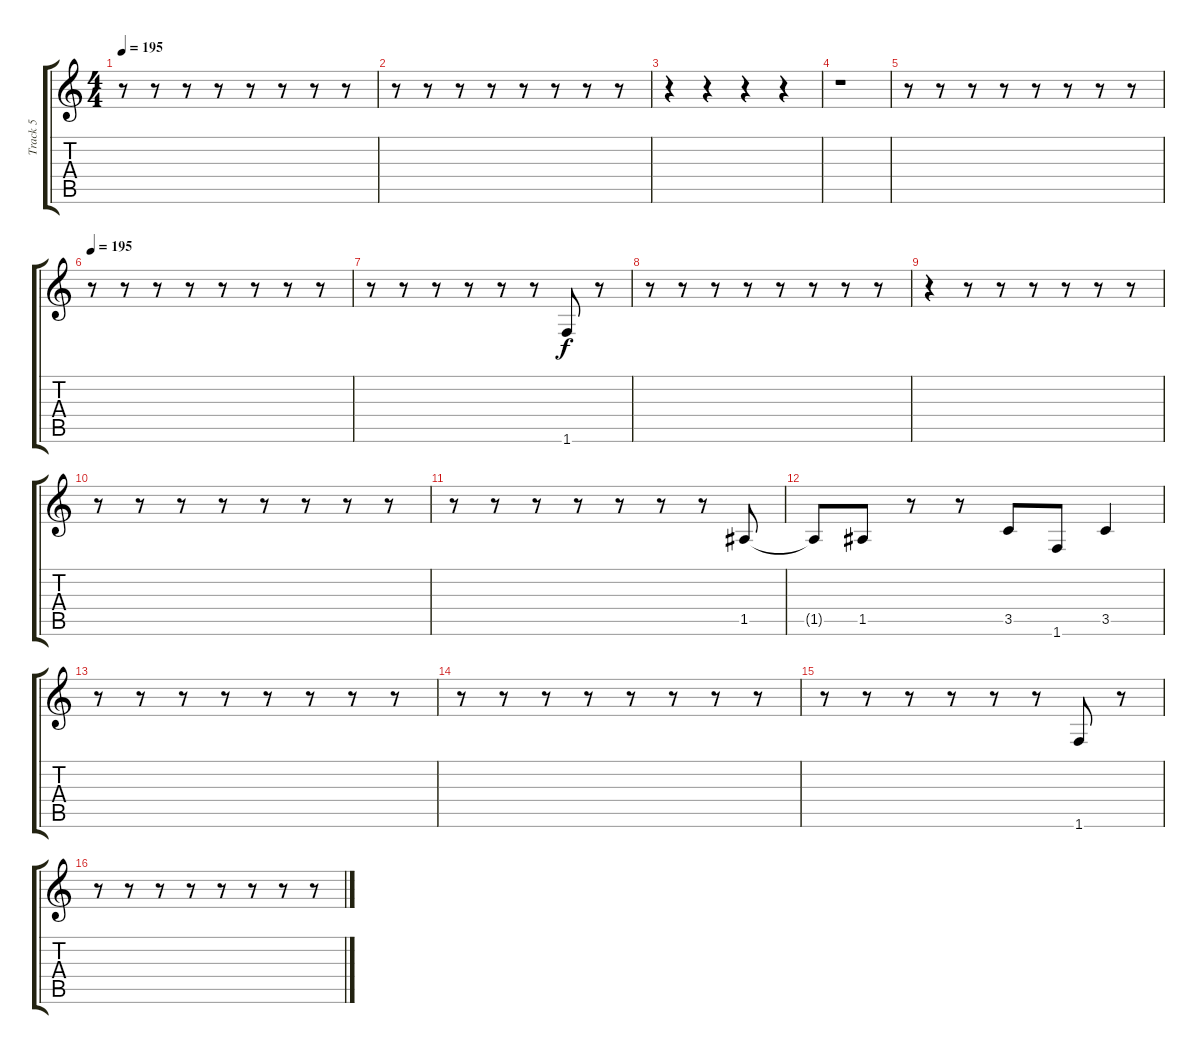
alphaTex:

\track ("Track 5" "Track 5") {instrument electricbasspick}
\staff {score tabs}
\tuning (E4 B3 G3 D3 A2 E2) {hide}
\ts (4 4)
\tempo 195
\clef g2
\ks c
r.8{dy f} r.8 r.8 r.8 r.8 r.8 r.8 r.8 |
r.8 r.8 r.8 r.8 r.8 r.8 r.8 r.8 |
r.4 r.4 r.4 r.4 |
r.1 |
r.8 r.8 r.8 r.8 r.8 r.8 r.8 r.8 |
\tempo 195
r.8 r.8 r.8 r.8 r.8 r.8 r.8 r.8 |
r.8 r.8 r.8 r.8 r.8 r.8 1.6.8 r.8 |
r.8 r.8 r.8 r.8 r.8 r.8 r.8 r.8 |
r.4 r.8 r.8 r.8 r.8 r.8 r.8 |
r.8 r.8 r.8 r.8 r.8 r.8 r.8 r.8 |
r.8 r.8 r.8 r.8 r.8 r.8 r.8 1.5.8 |
1.5{t}.8 1.5.8 r.8 r.8 3.5.8 1.6.8 3.5.4 |
r.8 r.8 r.8 r.8 r.8 r.8 r.8 r.8 |
r.8 r.8 r.8 r.8 r.8 r.8 r.8 r.8 |
r.8 r.8 r.8 r.8 r.8 r.8 1.6.8 r.8 |
r.8 r.8 r.8 r.8 r.8 r.8 r.8 r.8
